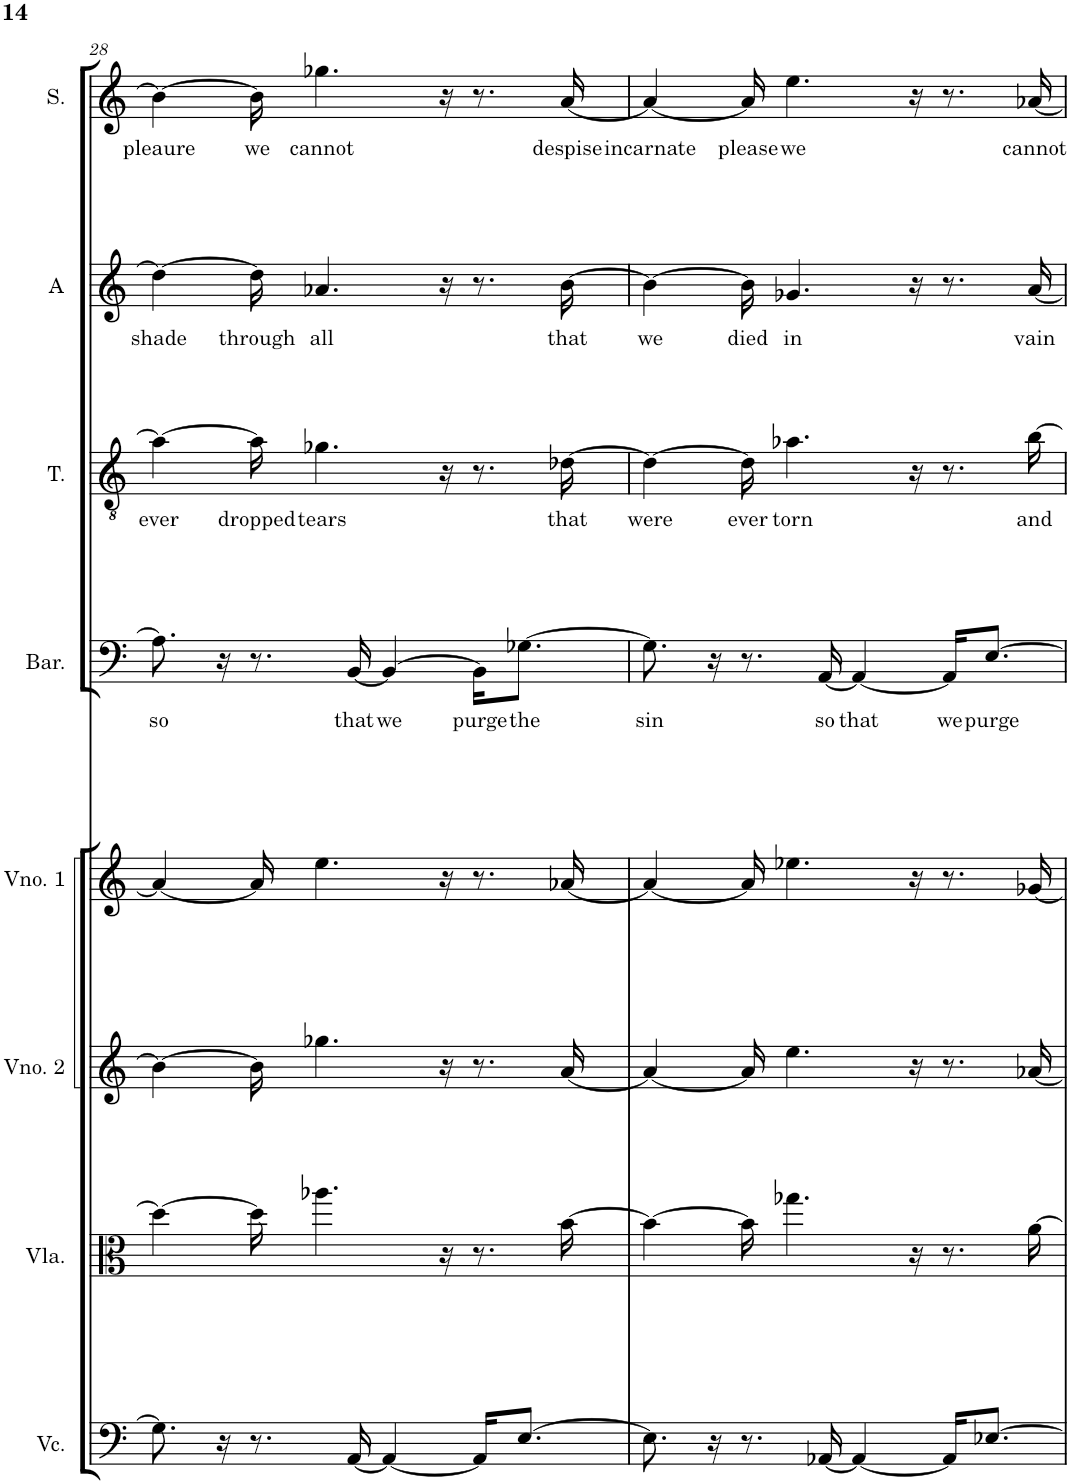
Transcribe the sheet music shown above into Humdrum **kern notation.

**kern	**kern	**kern	**kern	**kern	**text	**kern	**text	**kern	**text	**kern	**text
*part8	*part7	*part6	*part5	*part4	*part4	*part3	*part3	*part2	*part2	*part1	*part1
*staff8	*staff7	*staff6	*staff5	*staff4	*staff4	*staff3	*staff3	*staff2	*staff2	*staff1	*staff1
*I"Violoncelo	*I"Viola	*I"Violino 2	*I"Violino 1	*I"Barítono	*	*I"Tenor	*	*I"Alto	*	*I"Soprano	*
*I'Vc.	*I'Vla.	*I'Vno. 2	*I'Vno. 1	*I'Bar.	*	*I'T.	*	*I'A	*	*I'S.	*
!!LO:PB:g=z
*clefF4	*clefC3	*clefG2	*clefG2	*clefF4	*	*clefGv2	*	*clefG2	*	*clefG2	*
*k[]	*k[]	*k[]	*k[]	*k[]	*	*k[]	*	*k[]	*	*k[]	*
*M4/4	*M4/4	*M4/4	*M4/4	*M4/4	*	*M4/4	*	*M4/4	*	*M4/4	*
=28	=28	=28	=28	=28	=28	=28	=28	=28	=28	=28	=28
!	!	!	!	!	!LO:LY:b	!	!LO:LY:b	!	!LO:LY:b	!	!LO:LY:b
8.G-\]	4dd-\_	4b\_	4a/_	8.A-\]	so	4a-\_	ever	4dd-\_	shade	4b\_	pleaure
16r	.	.	.	16r	.	.	.	.	.	.	.
!	!	!	!	!	!	!	!LO:LY:b	!	!LO:LY:b	!	!LO:LY:b
8.r	16dd-\]	16b\]	16a/]	8.r	.	16a-\]	dropped	16dd-\]	through	16b\]	we
!	!	!	!	!	!	!	!LO:LY:b	!	!LO:LY:b	!	!LO:LY:b
.	4.aa-X\	4.gg-X\	4.ee\	.	.	4.g-X\	tears	4.a-X/	all	4.gg-X\	cannot
!	!	!	!	!	!LO:LY:b	!	!	!	!	!	!
[16AA/	.	.	.	[16BB/	that	.	.	.	.	.	.
!	!	!	!	!	!LO:LY:b	!	!	!	!	!	!
4AA/_	.	.	.	4BB/_	we	.	.	.	.	.	.
.	16r	16r	16r	.	.	16r	.	16r	.	16r	.
!	!	!	!	!	!LO:LY:b	!	!	!	!	!	!
16AA/KL]	8.r	8.r	8.r	16BB\KL]	purge	8.r	.	8.r	.	8.r	.
!	!	!	!	!	!LO:LY:b	!	!	!	!	!	!
[8.E/J	.	.	.	[8.G-X\J	the	.	.	.	.	.	.
!	!	!	!	!	!	!	!LO:LY:b	!	!LO:LY:b	!	!LO:LY:b
.	[16b\	[16a/	[16a-X/	.	.	[16d-X\	that	[16b\	that	[16a/	despise
=29	=29	=29	=29	=29	=29	=29	=29	=29	=29	=29	=29
!	!	!	!	!	!LO:LY:b	!	!LO:LY:b	!	!LO:LY:b	!	!LO:LY:b
8.E\]	4b\_	4a/_	4a-/_	8.G-\]	sin	4d-\_	were	4b\_	we	4a/_	incarnate
16r	.	.	.	16r	.	.	.	.	.	.	.
!	!	!	!	!	!	!	!LO:LY:b	!	!LO:LY:b	!	!LO:LY:b
8.r	16b\]	16a/]	16a-/]	8.r	.	16d-\]	ever	16b\]	died	16a/]	please
!	!	!	!	!	!	!	!LO:LY:b	!	!LO:LY:b	!	!LO:LY:b
.	4.gg-X\	4.ee\	4.ee-X\	.	.	4.a-X\	torn	4.g-X/	in	4.ee\	we
!	!	!	!	!	!LO:LY:b	!	!	!	!	!	!
[16AA-X/	.	.	.	[16AA/	so	.	.	.	.	.	.
!	!	!	!	!	!LO:LY:b	!	!	!	!	!	!
4AA-/_	.	.	.	4AA/_	that	.	.	.	.	.	.
.	16r	16r	16r	.	.	16r	.	16r	.	16r	.
!	!	!	!	!	!LO:LY:b	!	!	!	!	!	!
16AA-/KL]	8.r	8.r	8.r	16AA/KL]	we	8.r	.	8.r	.	8.r	.
!	!	!	!	!	!LO:LY:b	!	!	!	!	!	!
[8.E-X/J	.	.	.	[8.E/J	purge	.	.	.	.	.	.
!	!	!	!	!	!	!	!LO:LY:b	!	!LO:LY:b	!	!LO:LY:b
.	[16a\	[16a-X/	[16g-X/	.	.	[16b\	and	[16a/	vain	[16a-X/	cannot
=	=	=	=	=	=	=	=	=	=	=	=
*-	*-	*-	*-	*-	*-	*-	*-	*-	*-	*-	*-
